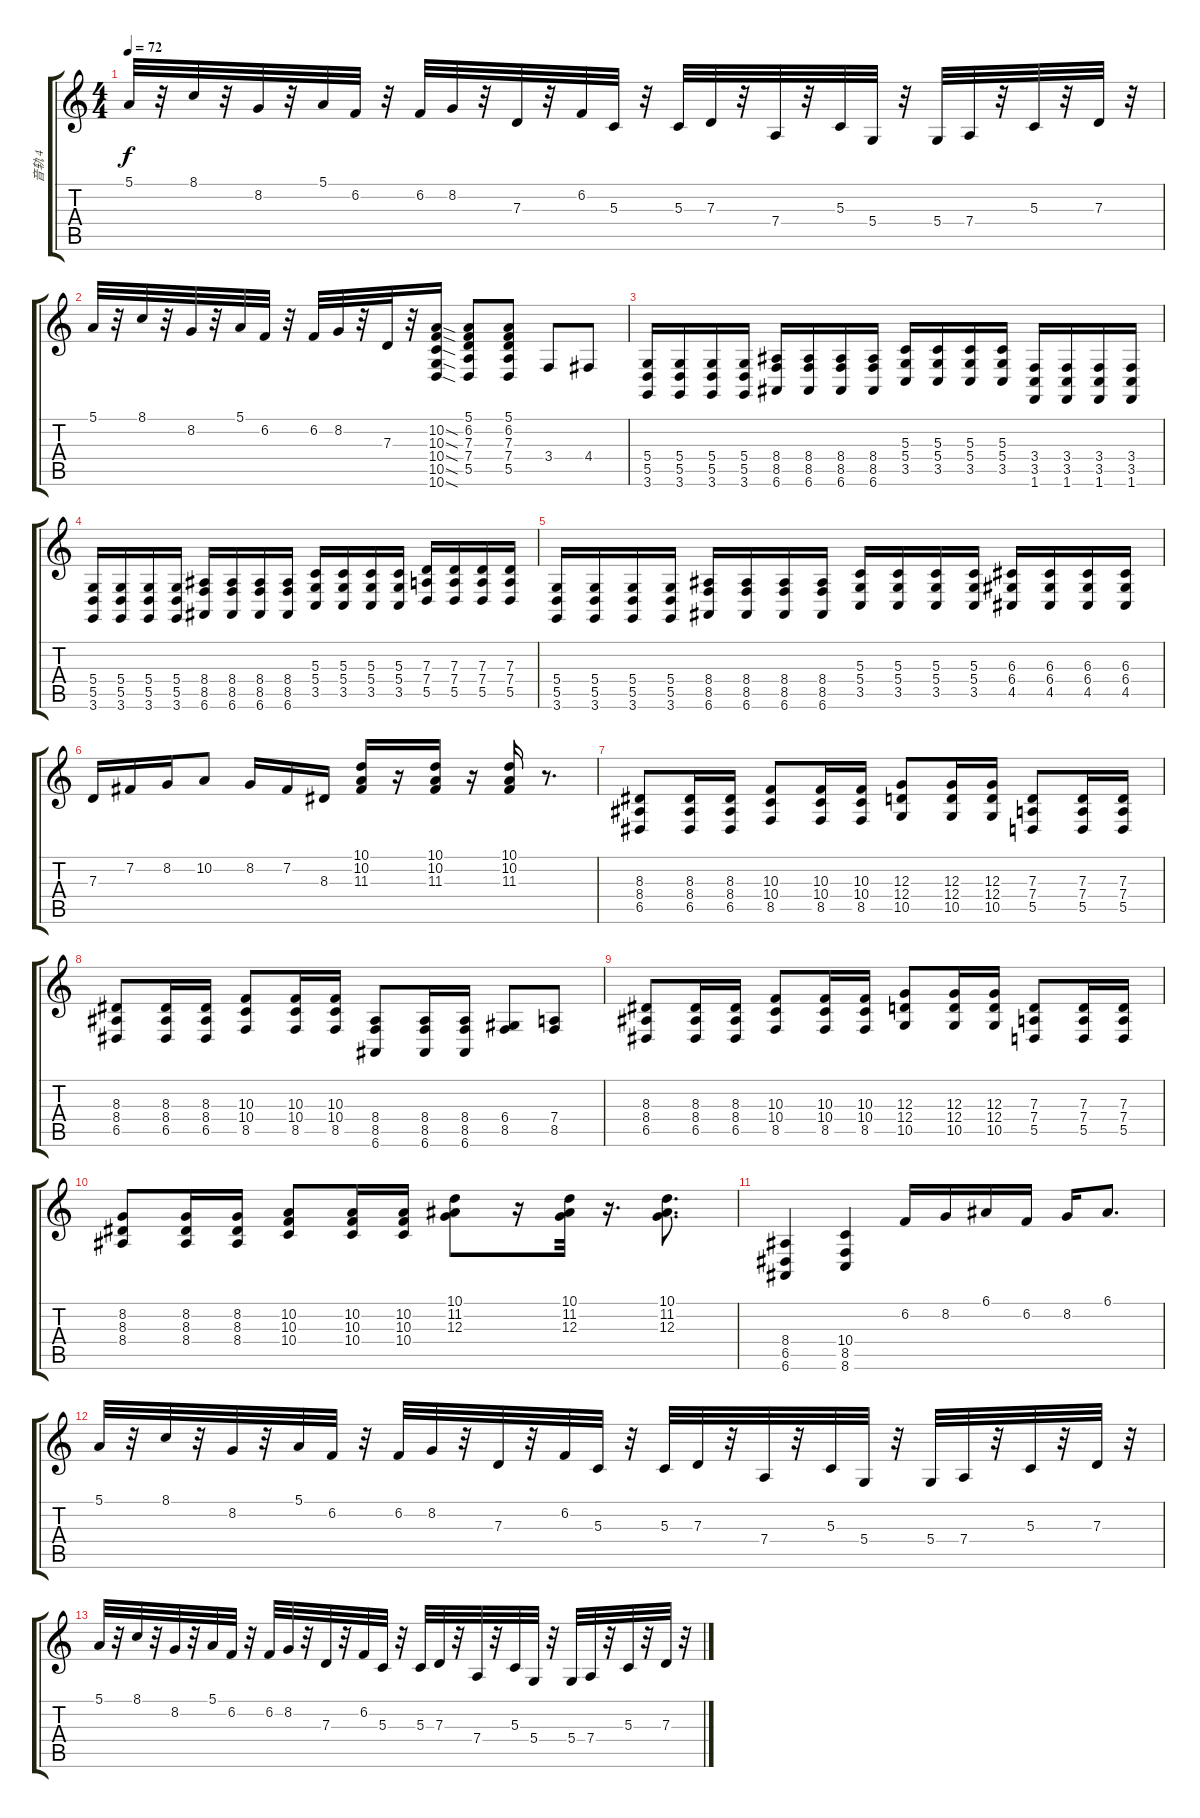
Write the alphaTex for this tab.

\track ("音轨 4" "音轨 4") {instrument lead2sawtooth}
\staff {score tabs}
\tuning (E4 B3 G3 D3 A2 E2) {hide}
\ts (4 4)
\tempo 72
\clef g2
\ks c
5.1.32{dy f} r.32 8.1.32 r.32 8.2.32 r.32 5.1.32 6.2.32 r.32 6.2.32 8.2.32 r.32 7.3.32 r.32 6.2.32 5.3.32 r.32 5.3.32 7.3.32 r.32 7.4.32 r.32 5.3.32 5.4.32 r.32 5.4.32 7.4.32 r.32 5.3.32 r.32 7.3.32 r.32 |
5.1.32 r.32 8.1.32 r.32 8.2.32 r.32 5.1.32 6.2.32 r.32 6.2.32 8.2.32 r.32 7.3.32 r.32 (10.2{sod} 10.3{sod} 10.4{sod} 10.5{sod} 10.6{sod}).16{volume 8 instrument overdrivenguitar} (5.1 6.2 7.3 7.4 5.5).8 (5.1 6.2 7.3 7.4 5.5).8 3.4.8 4.4.8 |
(5.4 5.5 3.6).16 (5.4 5.5 3.6).16 (5.4 5.5 3.6).16 (5.4 5.5 3.6).16 (8.4 8.5 6.6).16 (8.4 8.5 6.6).16 (8.4 8.5 6.6).16 (8.4 8.5 6.6).16 (5.3 5.4 3.5).16 (5.3 5.4 3.5).16 (5.3 5.4 3.5).16 (5.3 5.4 3.5).16 (3.4 3.5 1.6).16 (3.4 3.5 1.6).16 (3.4 3.5 1.6).16 (3.4 3.5 1.6).16 |
(5.4 5.5 3.6).16 (5.4 5.5 3.6).16 (5.4 5.5 3.6).16 (5.4 5.5 3.6).16 (8.4 8.5 6.6).16 (8.4 8.5 6.6).16 (8.4 8.5 6.6).16 (8.4 8.5 6.6).16 (5.3 5.4 3.5).16 (5.3 5.4 3.5).16 (5.3 5.4 3.5).16 (5.3 5.4 3.5).16 (7.3 7.4 5.5).16 (7.3 7.4 5.5).16 (7.3 7.4 5.5).16 (7.3 7.4 5.5).16 |
(5.4 5.5 3.6).16 (5.4 5.5 3.6).16 (5.4 5.5 3.6).16 (5.4 5.5 3.6).16 (8.4 8.5 6.6).16 (8.4 8.5 6.6).16 (8.4 8.5 6.6).16 (8.4 8.5 6.6).16 (5.3 5.4 3.5).16 (5.3 5.4 3.5).16 (5.3 5.4 3.5).16 (5.3 5.4 3.5).16 (6.3 6.4 4.5).16 (6.3 6.4 4.5).16 (6.3 6.4 4.5).16 (6.3 6.4 4.5).16 |
7.3.16 7.2.16 8.2.16 10.2.8 8.2.16 7.2.16 8.3.16 (10.1 10.2 11.3).16 r.16 (10.1 10.2 11.3).16 r.16 (10.1 10.2 11.3).16 r.8{d} |
(8.3 8.4 6.5).8 (8.3 8.4 6.5).16 (8.3 8.4 6.5).16 (10.3 10.4 8.5).8 (10.3 10.4 8.5).16 (10.3 10.4 8.5).16 (12.3 12.4 10.5).8 (12.3 12.4 10.5).16 (12.3 12.4 10.5).16 (7.3 7.4 5.5).8 (7.3 7.4 5.5).16 (7.3 7.4 5.5).16 |
(8.3 8.4 6.5).8 (8.3 8.4 6.5).16 (8.3 8.4 6.5).16 (10.3 10.4 8.5).8 (10.3 10.4 8.5).16 (10.3 10.4 8.5).16 (8.4 8.5 6.6).8 (8.4 8.5 6.6).16 (8.4 8.5 6.6).16 (6.4 8.5).8 (7.4 8.5).8 |
(8.3 8.4 6.5).8 (8.3 8.4 6.5).16 (8.3 8.4 6.5).16 (10.3 10.4 8.5).8 (10.3 10.4 8.5).16 (10.3 10.4 8.5).16 (12.3 12.4 10.5).8 (12.3 12.4 10.5).16 (12.3 12.4 10.5).16 (7.3 7.4 5.5).8 (7.3 7.4 5.5).16 (7.3 7.4 5.5).16 |
(8.2 8.3 8.4).8 (8.2 8.3 8.4).16 (8.2 8.3 8.4).16 (10.2 10.3 10.4).8 (10.2 10.3 10.4).16 (10.2 10.3 10.4).16 (10.1 11.2 12.3).8 r.16 (10.1 11.2 12.3).32 r.16{d} (10.1 11.2 12.3).8{d} |
(8.4 6.5 6.6).4 (10.4 8.5 8.6).4 6.2.16 8.2.16 6.1.16 6.2.16 8.2.16 6.1.8{d} |
5.1.32{volume 6 instrument lead2sawtooth} r.32 8.1.32 r.32 8.2.32 r.32 5.1.32 6.2.32 r.32 6.2.32 8.2.32 r.32 7.3.32 r.32 6.2.32 5.3.32 r.32 5.3.32 7.3.32 r.32 7.4.32 r.32 5.3.32 5.4.32 r.32 5.4.32 7.4.32 r.32 5.3.32 r.32 7.3.32 r.32 |
5.1.32 r.32 8.1.32 r.32 8.2.32 r.32 5.1.32 6.2.32 r.32 6.2.32 8.2.32 r.32 7.3.32 r.32 6.2.32 5.3.32 r.32 5.3.32 7.3.32 r.32 7.4.32 r.32 5.3.32 5.4.32 r.32 5.4.32 7.4.32 r.32 5.3.32 r.32 7.3.32 r.32
